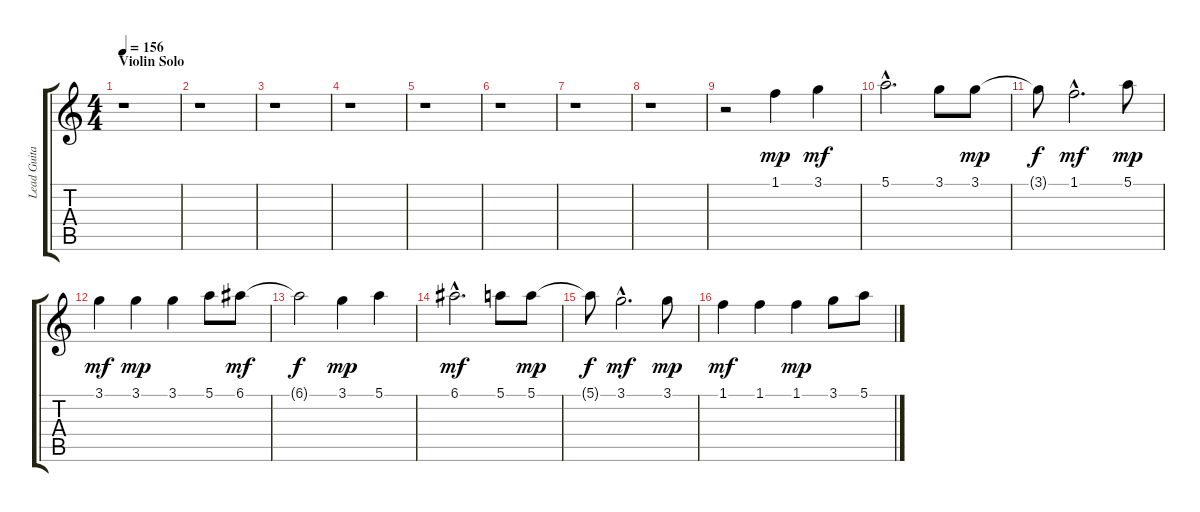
\track ("Lead Guitar" "Lead Guita") {instrument distortionguitar}
\staff {score tabs}
\tuning (E4 B3 G3 D3 A2 E2) {hide}
\ts (4 4)
\section ("" "Violin Solo")
\tempo 156
\clef g2
\ks c
r.1{dy mp} |
r.1 |
r.1 |
r.1 |
r.1 |
r.1 |
r.1 |
r.1 |
r.2 1.1.4 3.1.4{dy mf} |
\section ("" "")
5.1{hac}.2{d} 3.1.8 3.1.8{dy mp} |
3.1{t}.8{dy f} 1.1{hac}.2{d dy mf} 5.1.8{dy mp} |
3.1.4{dy mf} 3.1.4{dy mp} 3.1.4 5.1.8 6.1.8{dy mf} |
6.1{t}.2{dy f} 3.1.4{dy mp} 5.1.4 |
6.1{hac}.2{d dy mf} 5.1.8 5.1.8{dy mp} |
5.1{t}.8{dy f} 3.1{hac}.2{d dy mf} 3.1.8{dy mp} |
1.1.4{dy mf} 1.1.4 1.1.4{dy mp} 3.1.8 5.1.8
